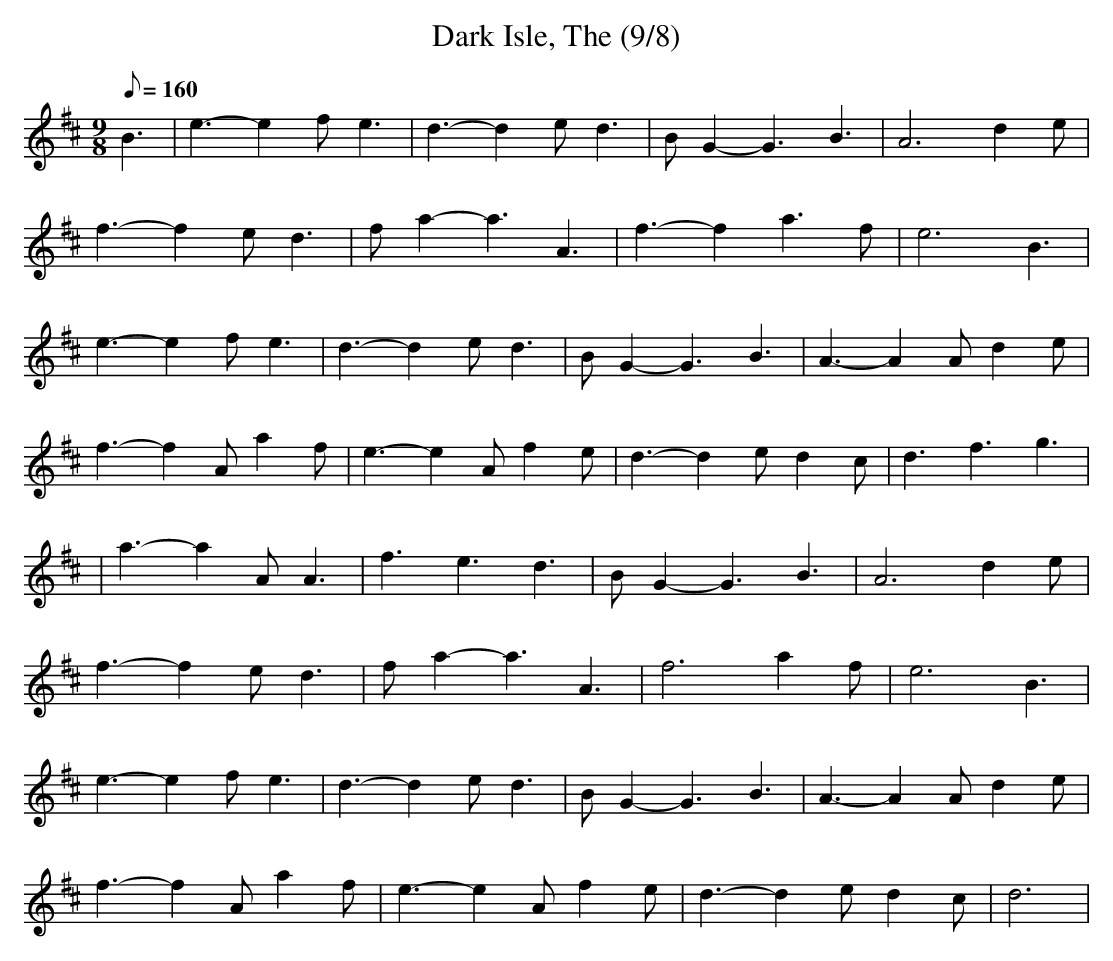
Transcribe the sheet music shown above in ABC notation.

X:1
T:Dark Isle, The (9/8)
M:9/8
L:1/8
Q:160
K:D
B3|e3-e2f e3|d3-d2e d3|BG2-G3 B3|A6 d2e|
f3-f2e d3|fa2-a3 A3|f3-f2 a3f|e6B3|
e3-e2f e3|d3-d2e d3|BG2-G3 B3|A3-A2A d2e|
f3-f2A a2f|e3-e2A f2e|d3-d2e d2c|d3f3g3|
|a3-a2A A3|f3e3d3|BG2-G3 B3|A6 d2e|
f3-f2e d3|fa2-a3 A3|f6 a2f|e6B3|
e3-e2f e3|d3-d2e d3|BG2-G3 B3|A3-A2A d2e|
f3-f2A a2f|e3-e2A f2e|d3-d2e d2c|d6|
